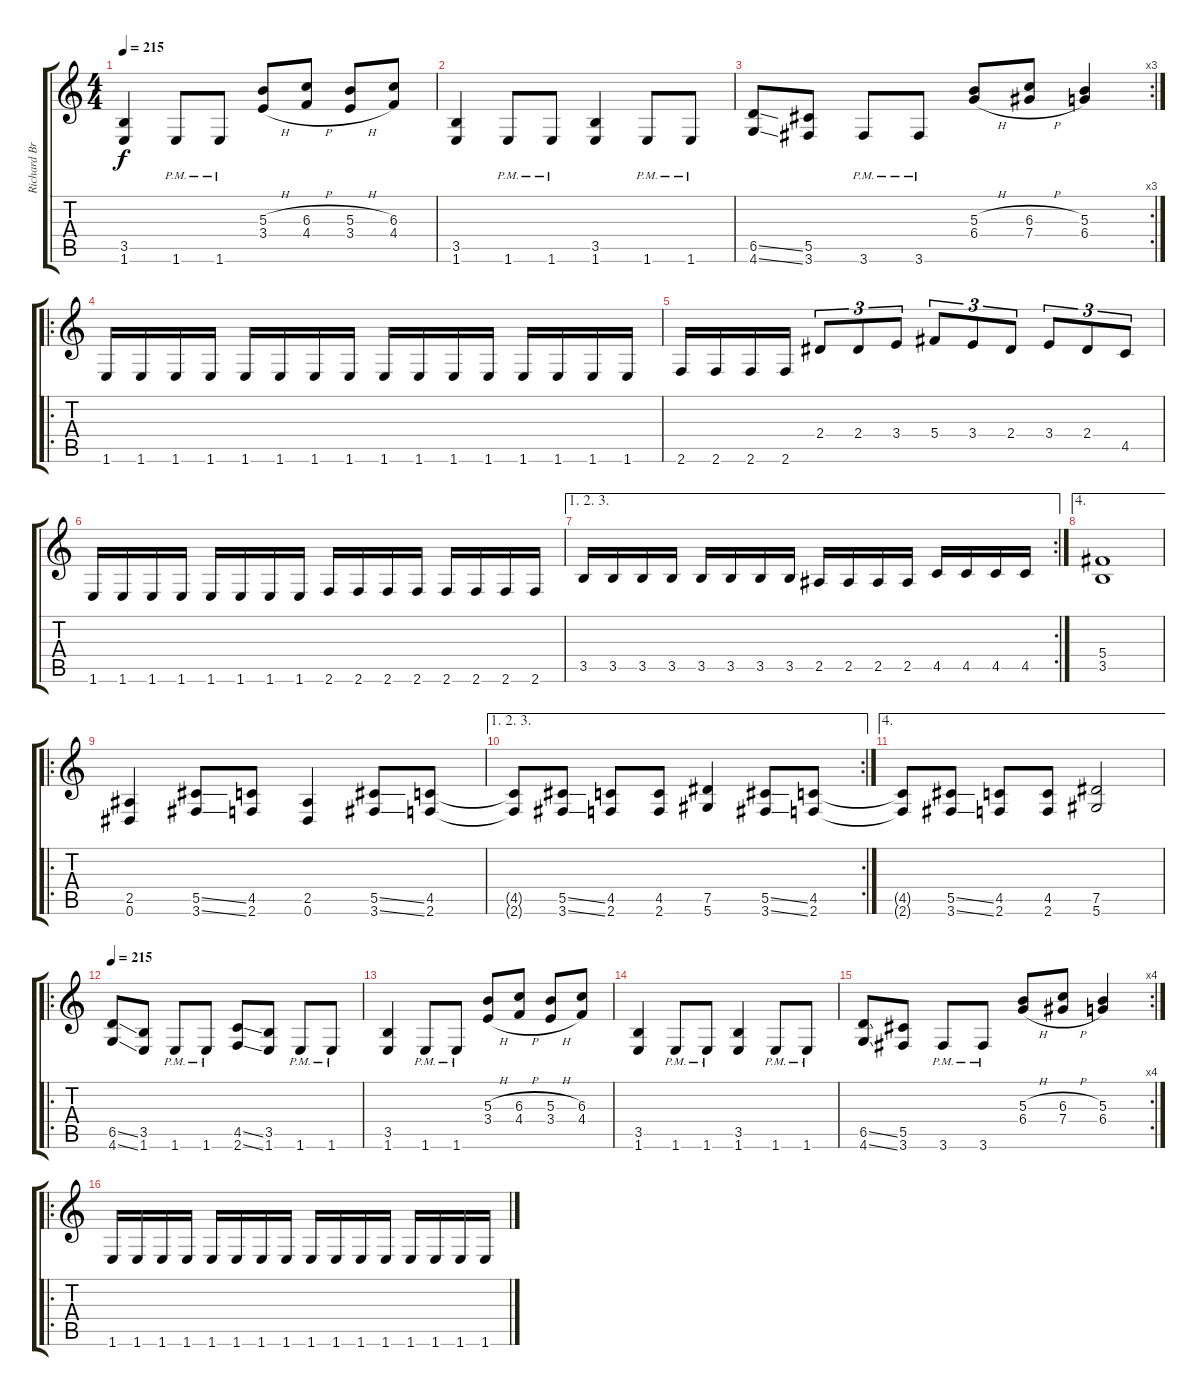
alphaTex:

\track ("Richard Brunelle" "Richard Br") {instrument distortionguitar}
\staff {score tabs}
\tuning (Eb4 Bb3 Gb3 Db3 Ab2 Eb2) {hide}
\ts (4 4)
\tempo 215
\clef g2
\ks c
(3.5 1.6).4{dy f} 1.6{pm}.8 1.6{pm}.8 (5.3{h} 3.4{h}).8 (6.3{h} 4.4{h}).8 (5.3{h} 3.4{h}).8 (6.3 4.4).8 |
(3.5 1.6).4 1.6{pm}.8 1.6{pm}.8 (3.5 1.6).4 1.6{pm}.8 1.6{pm}.8 |
\rc 3
(6.5{ss} 4.6{ss}).8 (5.5 3.6).8 3.6{pm}.8 3.6{pm}.8 (5.3{h} 6.4{h}).8 (6.3{h} 7.4{h}).8 (5.3 6.4).4 |
\ro
1.6.16 1.6.16 1.6.16 1.6.16 1.6.16 1.6.16 1.6.16 1.6.16 1.6.16 1.6.16 1.6.16 1.6.16 1.6.16 1.6.16 1.6.16 1.6.16 |
2.6.16 2.6.16 2.6.16 2.6.16 2.4.8{tu (3 2)} 2.4.8{tu (3 2)} 3.4.8{tu (3 2)} 5.4.8{tu (3 2)} 3.4.8{tu (3 2)} 2.4.8{tu (3 2)} 3.4.8{tu (3 2)} 2.4.8{tu (3 2)} 4.5.8{tu (3 2)} |
1.6.16 1.6.16 1.6.16 1.6.16 1.6.16 1.6.16 1.6.16 1.6.16 2.6.16 2.6.16 2.6.16 2.6.16 2.6.16 2.6.16 2.6.16 2.6.16 |
\ae (1 2 3)
\rc 2
3.5.16 3.5.16 3.5.16 3.5.16 3.5.16 3.5.16 3.5.16 3.5.16 2.5.16 2.5.16 2.5.16 2.5.16 4.5.16 4.5.16 4.5.16 4.5.16 |
\ae 4
(5.4 3.5).1 |
\ro
(2.5 0.6).4 (5.5{ss} 3.6{ss}).8 (4.5 2.6).8 (2.5 0.6).4 (5.5{ss} 3.6{ss}).8 (4.5 2.6).8 |
\ae (1 2 3)
\rc 2
(4.5{t} 2.6{t}).8 (5.5{ss} 3.6{ss}).8 (4.5 2.6).8 (4.5 2.6).8 (7.5 5.6).4 (5.5{ss} 3.6{ss}).8 (4.5 2.6).8 |
\ae 4
(4.5{t} 2.6{t}).8 (5.5{ss} 3.6{ss}).8 (4.5 2.6).8 (4.5 2.6).8 (7.5 5.6).2 |
\ro
\tempo 215
(6.5{ss} 4.6{ss}).8 (3.5 1.6).8 1.6{pm}.8 1.6{pm}.8 (4.5{ss} 2.6{ss}).8 (3.5 1.6).8 1.6{pm}.8 1.6{pm}.8 |
(3.5 1.6).4 1.6{pm}.8 1.6{pm}.8 (5.3{h} 3.4{h}).8 (6.3{h} 4.4{h}).8 (5.3{h} 3.4{h}).8 (6.3 4.4).8 |
(3.5 1.6).4 1.6{pm}.8 1.6{pm}.8 (3.5 1.6).4 1.6{pm}.8 1.6{pm}.8 |
\rc 4
(6.5{ss} 4.6{ss}).8 (5.5 3.6).8 3.6{pm}.8 3.6{pm}.8 (5.3{h} 6.4{h}).8 (6.3{h} 7.4{h}).8 (5.3 6.4).4 |
\ro
1.6.16 1.6.16 1.6.16 1.6.16 1.6.16 1.6.16 1.6.16 1.6.16 1.6.16 1.6.16 1.6.16 1.6.16 1.6.16 1.6.16 1.6.16 1.6.16
